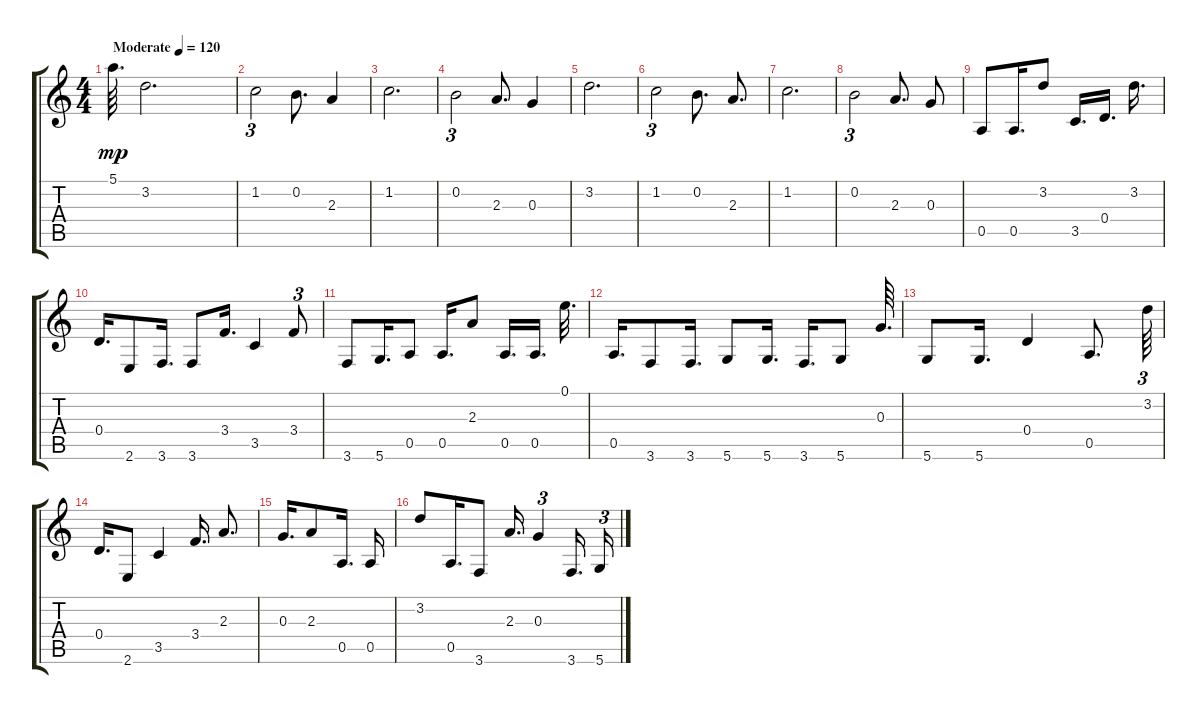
\track "" {instrument electricguitarjazz}
\staff {score tabs}
\tuning (E4 B3 G3 D3 A2 D2) {hide}
\ts (4 4)
\tempo (120 "Moderate")
\clef g2
\ks c
5.1.64{d dy mp instrument electricguitarjazz} 3.2.2{d} |
1.2.2{tu (3 2)} 0.2.8{d} 2.3.4 |
1.2.2{d} |
0.2.2{tu (3 2)} 2.3.8{d} 0.3.4 |
3.2.2{d} |
1.2.2{tu (3 2)} 0.2.8{d} 2.3.8{d} |
1.2.2{d} |
0.2.2{tu (3 2)} 2.3.8{d} 0.3.8 |
0.5.8 0.5.16{d} 3.2.8 3.5.16{d} 0.4.16{d} 3.2.16{d} |
0.4.16{d} 2.6.8 3.6.16{d} 3.6.8 3.4.16{d} 3.5.4 3.4.8{tu (3 2)} |
3.6.8 5.6.16{d} 0.5.8 0.5.16{d} 2.3.8 0.5.16{d} 0.5.16{d} 0.1.32{d} |
0.5.16{d} 3.6.8 3.6.16{d} 5.6.8 5.6.16{d} 3.6.16{d} 5.6.8 0.3.64{d} |
5.6.8 5.6.16{d} 0.4.4 0.5.8{d} 3.2.64{tu (3 2)} |
0.4.16{d} 2.6.8 3.5.4 3.4.16{d} 2.3.8{d} |
0.3.16{d} 2.3.8 0.5.16{d} 0.5.16 |
3.2.8 0.5.16{d} 3.6.8 2.3.16{d} 0.3.4{tu (3 2)} 3.6.16{d} 5.6.16{tu (3 2)}
